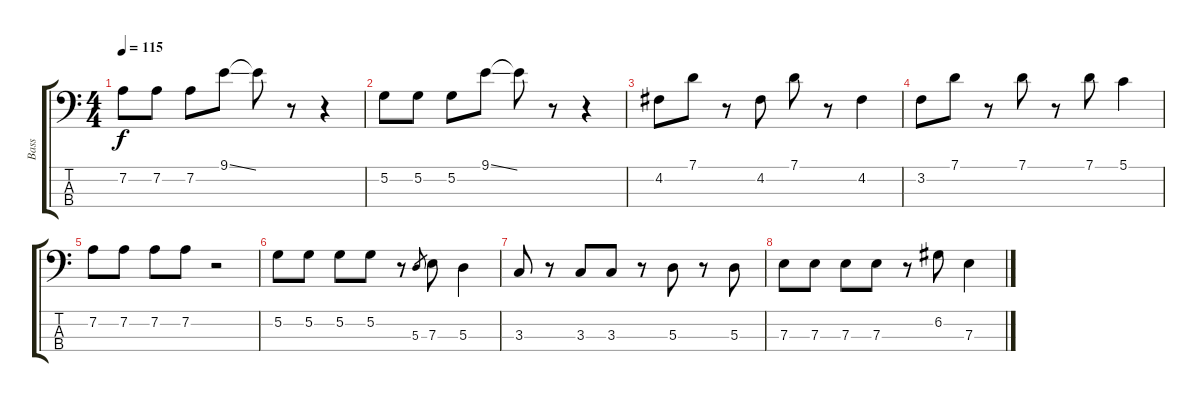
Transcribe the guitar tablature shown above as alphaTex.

\track ("Bass" "Bass") {instrument electricbassfinger}
\staff {score tabs}
\tuning (G2 D2 A1 E1) {hide}
\ts (4 4)
\tempo 115
\clef f4
\ks c
7.2.8{dy f volume 13} 7.2.8 7.2.8 9.1{ss}.8 9.1{t}.8 r.8 r.4 |
5.2.8 5.2.8 5.2.8 9.1{ss}.8 9.1{t}.8 r.8 r.4 |
4.2.8{volume 8} 7.1.8 r.8 4.2.8 7.1.8 r.8 4.2.4 |
3.2.8 7.1.8 r.8 7.1.8 r.8 7.1.8 5.1.4 |
7.2.8 7.2.8{volume 3} 7.2.8 7.2.8 r.2 |
5.2.8 5.2.8 5.2.8 5.2.8 r.8 5.3.8{gr} 7.3.8 5.3.4 |
3.3.8{volume 0} r.8 3.3.8 3.3.8 r.8 5.3.8 r.8 5.3.8 |
7.3.8 7.3.8 7.3.8 7.3.8 r.8 6.2.8 7.3.4
